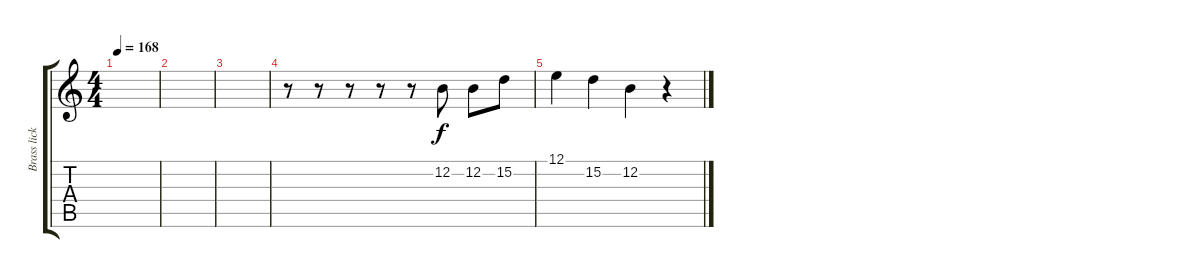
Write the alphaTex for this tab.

\track ("Brass licks" "Brass lick") {instrument trumpet}
\staff {score tabs}
\tuning (E4 B3 G3 D3 A2 E2) {hide}
\ts (4 4)
\tempo 168
\clef g2
\ks c
|
|
|
r.8 r.8 r.8 r.8 r.8 12.2.8 12.2.8 15.2.8 |
12.1.4 15.2.4 12.2.4 r.4
